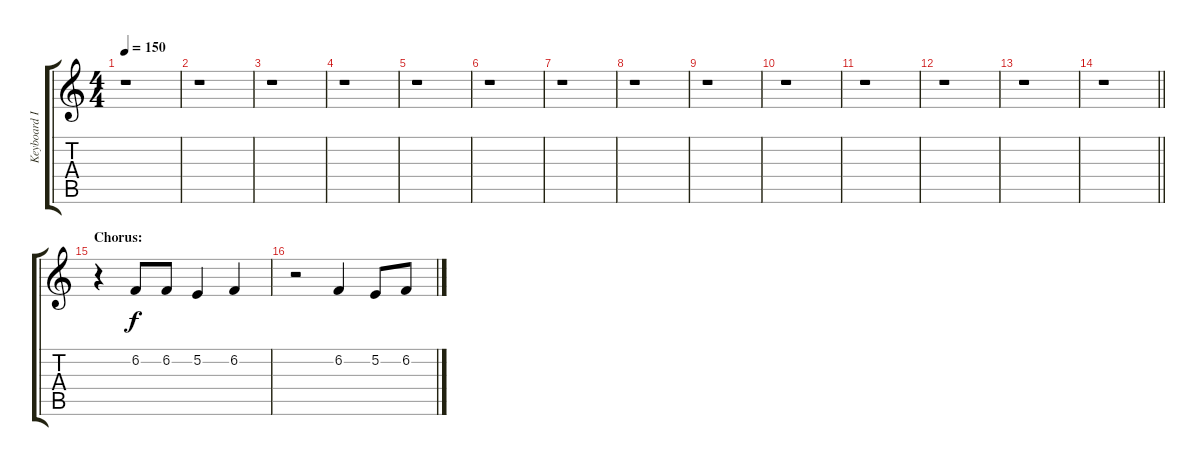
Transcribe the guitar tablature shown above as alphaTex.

\track ("Keyboard II " "Keyboard I") {instrument acousticgrandpiano}
\staff {score tabs}
\tuning (E4 B3 G3 D3 A2 E2) {hide}
\ts (4 4)
\tempo 150
\clef g2
\ks c
r.1{dy f} |
r.1 |
r.1 |
r.1 |
r.1 |
r.1 |
r.1 |
r.1 |
r.1 |
r.1 |
r.1 |
r.1 |
r.1 |
\barLineRight lightlight
r.1 |
\section ("" "Chorus:")
r.4 6.2.8 6.2.8 5.2.4 6.2.4 |
r.2 6.2.4 5.2.8 6.2.8
